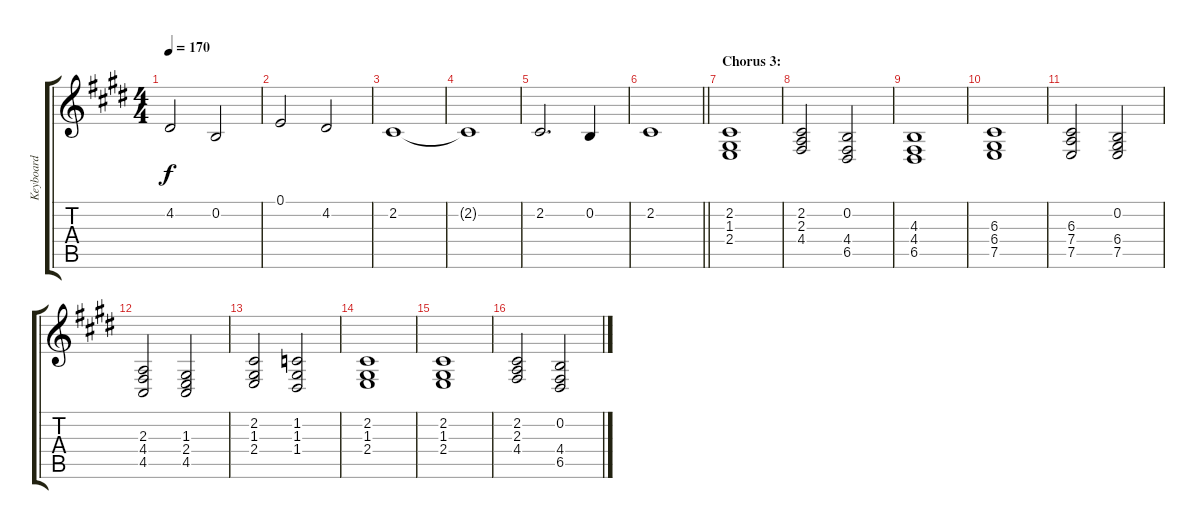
\track ("Keyboard" "Keyboard") {instrument stringensemble1}
\staff {score tabs}
\tuning (E4 B3 G3 D3 A2 E2) {hide}
\ts (4 4)
\tempo 170
\clef g2
\ks c#minor
4.2.2{dy f} 0.2.2 |
0.1.2 4.2.2 |
2.2.1 |
2.2{t}.1 |
2.2.2{d} 0.2.4 |
\barLineRight lightlight
2.2.1 |
\section ("" "Chorus 3:")
(2.2 1.3 2.4).1{volume 9 instrument rockorgan} |
(2.2 2.3 4.4).2 (0.2 4.4 6.5).2 |
(4.3 4.4 6.5).1 |
(6.3 6.4 7.5).1 |
(6.3 7.4 7.5).2 (0.2 6.4 7.5).2 |
(2.3 4.4 4.5).2 (1.3 2.4 4.5).2 |
(2.2 1.3 2.4).2 (1.2 1.3 1.4).2 |
(2.2 1.3 2.4).1 |
(2.2 1.3 2.4).1{volume 9 instrument rockorgan} |
(2.2 2.3 4.4).2 (0.2 4.4 6.5).2
